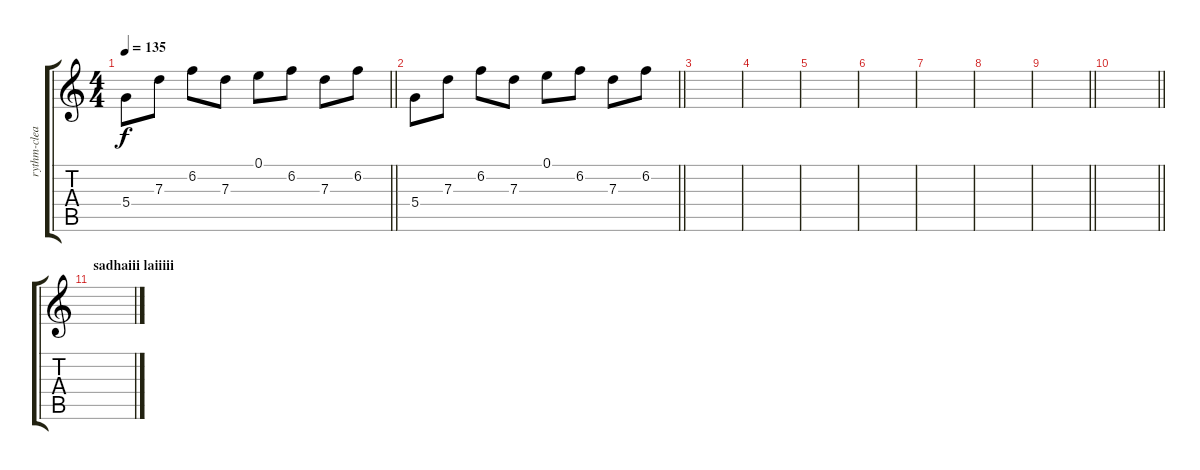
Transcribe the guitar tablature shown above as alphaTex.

\track ("rythm-clean" "rythm-clea") {instrument electricguitarjazz}
\staff {score tabs}
\tuning (E4 B3 G3 D3 A2 E2) {hide}
\ts (4 4)
\tempo 135
\clef g2
\barLineRight lightlight
\ks c
5.4.8{dy f} 7.3.8 6.2.8 7.3.8 0.1.8 6.2.8 7.3.8 6.2.8 |
\barLineRight lightlight
5.4.8 7.3.8 6.2.8 7.3.8 0.1.8 6.2.8 7.3.8 6.2.8 |
|
|
|
|
|
|
\barLineRight lightlight
|
\barLineRight lightlight
|
\section ("" "sadhaiii laiiiii")
